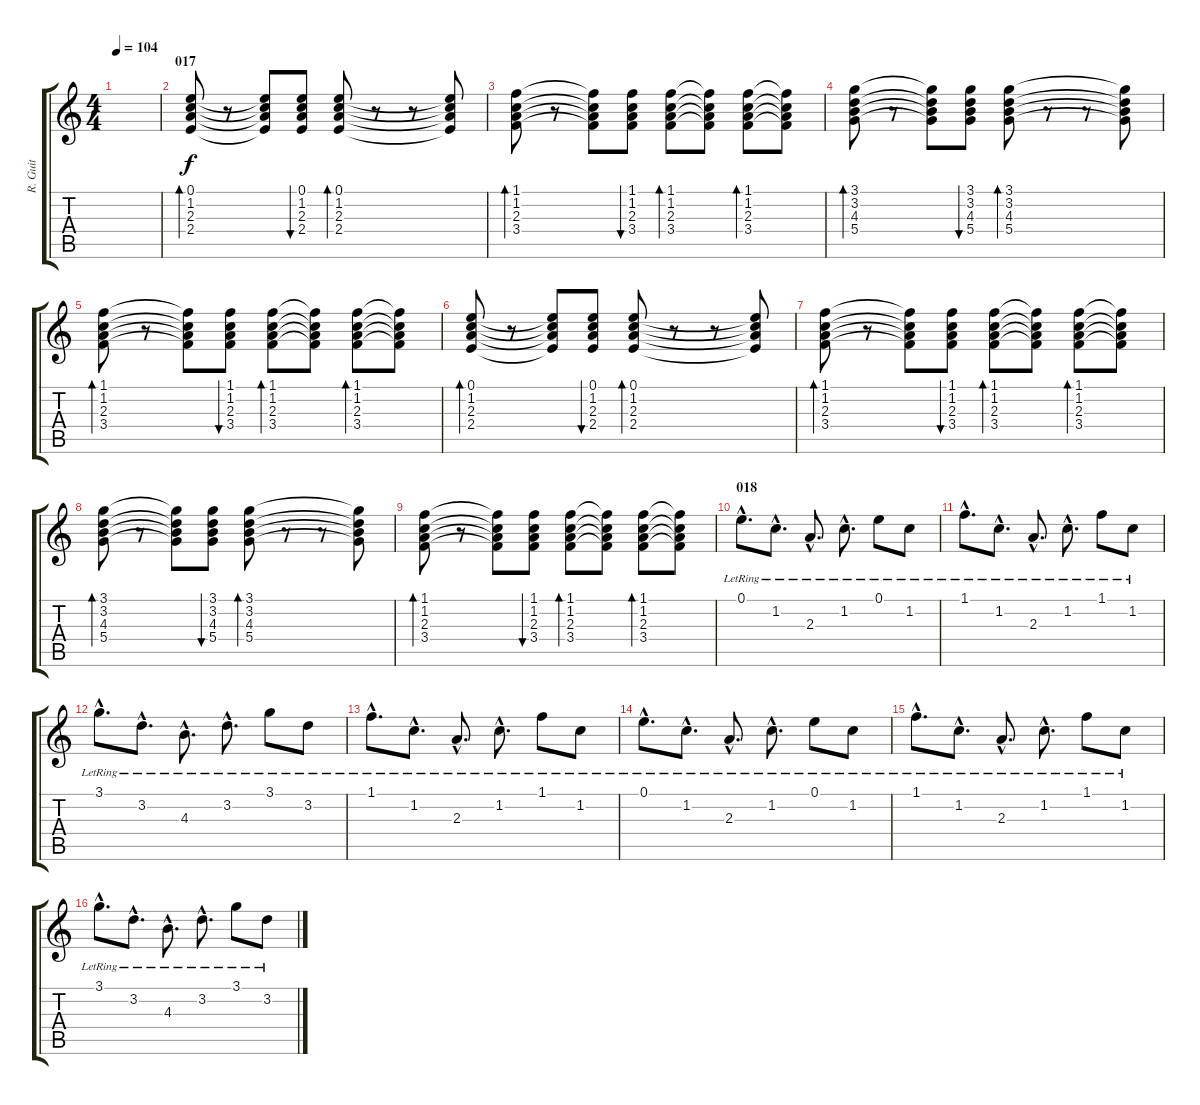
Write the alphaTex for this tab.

\track ("R. Guit" "R. Guit") {instrument acousticguitarsteel}
\staff {score tabs}
\tuning (E4 B3 G3 D3 A2 E2) {hide}
\ts (4 4)
\tempo 104
\clef g2
\ks c
|
\section ("" "017")
(0.1 1.2 2.3 2.4).8{bd 60} r.8 (0.1{t} 1.2{t} 2.3{t} 2.4{t}).8 (0.1 1.2 2.3 2.4).8{bu 60} (0.1 1.2 2.3 2.4).8{bd 60} r.8 r.8 (0.1{t} 1.2{t} 2.3{t} 2.4{t}).8 |
(1.1 1.2 2.3 3.4).8{bd 60} r.8 (1.1{t} 1.2{t} 2.3{t} 3.4{t}).8 (1.1 1.2 2.3 3.4).8{bu 60} (1.1 1.2 2.3 3.4).8{bd 60} (1.1{t} 1.2{t} 2.3{t} 3.4{t}).8 (1.1 1.2 2.3 3.4).8{bd 60} (1.1{t} 1.2{t} 2.3{t} 3.4{t}).8 |
(3.1 3.2 4.3 5.4).8{bd 60} r.8 (3.1{t} 3.2{t} 4.3{t} 5.4{t}).8 (3.1 3.2 4.3 5.4).8{bu 60} (3.1 3.2 4.3 5.4).8{bd 60} r.8 r.8 (3.1{t} 3.2{t} 4.3{t} 5.4{t}).8 |
(1.1 1.2 2.3 3.4).8{bd 60} r.8 (1.1{t} 1.2{t} 2.3{t} 3.4{t}).8 (1.1 1.2 2.3 3.4).8{bu 60} (1.1 1.2 2.3 3.4).8{bd 60} (1.1{t} 1.2{t} 2.3{t} 3.4{t}).8 (1.1 1.2 2.3 3.4).8{bd 60} (1.1{t} 1.2{t} 2.3{t} 3.4{t}).8 |
(0.1 1.2 2.3 2.4).8{bd 60} r.8 (0.1{t} 1.2{t} 2.3{t} 2.4{t}).8 (0.1 1.2 2.3 2.4).8{bu 60} (0.1 1.2 2.3 2.4).8{bd 60} r.8 r.8 (0.1{t} 1.2{t} 2.3{t} 2.4{t}).8 |
(1.1 1.2 2.3 3.4).8{bd 60} r.8 (1.1{t} 1.2{t} 2.3{t} 3.4{t}).8 (1.1 1.2 2.3 3.4).8{bu 60} (1.1 1.2 2.3 3.4).8{bd 60} (1.1{t} 1.2{t} 2.3{t} 3.4{t}).8 (1.1 1.2 2.3 3.4).8{bd 60} (1.1{t} 1.2{t} 2.3{t} 3.4{t}).8 |
(3.1 3.2 4.3 5.4).8{bd 60} r.8 (3.1{t} 3.2{t} 4.3{t} 5.4{t}).8 (3.1 3.2 4.3 5.4).8{bu 60} (3.1 3.2 4.3 5.4).8{bd 60} r.8 r.8 (3.1{t} 3.2{t} 4.3{t} 5.4{t}).8 |
(1.1 1.2 2.3 3.4).8{bd 60} r.8 (1.1{t} 1.2{t} 2.3{t} 3.4{t}).8 (1.1 1.2 2.3 3.4).8{bu 60} (1.1 1.2 2.3 3.4).8{bd 60} (1.1{t} 1.2{t} 2.3{t} 3.4{t}).8 (1.1 1.2 2.3 3.4).8{bd 60} (1.1{t} 1.2{t} 2.3{t} 3.4{t}).8 |
\section ("" "018")
0.1{hac lr}.8{d} 1.2{hac lr}.8{d} 2.3{hac lr}.8{d} 1.2{hac lr}.8{d} 0.1{lr}.8 1.2{lr}.8 |
1.1{hac lr}.8{d} 1.2{hac lr}.8{d} 2.3{hac lr}.8{d} 1.2{hac lr}.8{d} 1.1{lr}.8 1.2{lr}.8 |
3.1{hac lr}.8{d} 3.2{hac lr}.8{d} 4.3{hac lr}.8{d} 3.2{hac lr}.8{d} 3.1{lr}.8 3.2{lr}.8 |
1.1{hac lr}.8{d} 1.2{hac lr}.8{d} 2.3{hac lr}.8{d} 1.2{hac lr}.8{d} 1.1{lr}.8 1.2{lr}.8 |
0.1{hac lr}.8{d} 1.2{hac lr}.8{d} 2.3{hac lr}.8{d} 1.2{hac lr}.8{d} 0.1{lr}.8 1.2{lr}.8 |
1.1{hac lr}.8{d} 1.2{hac lr}.8{d} 2.3{hac lr}.8{d} 1.2{hac lr}.8{d} 1.1{lr}.8 1.2{lr}.8 |
3.1{hac lr}.8{d} 3.2{hac lr}.8{d} 4.3{hac lr}.8{d} 3.2{hac lr}.8{d} 3.1{lr}.8 3.2{lr}.8
